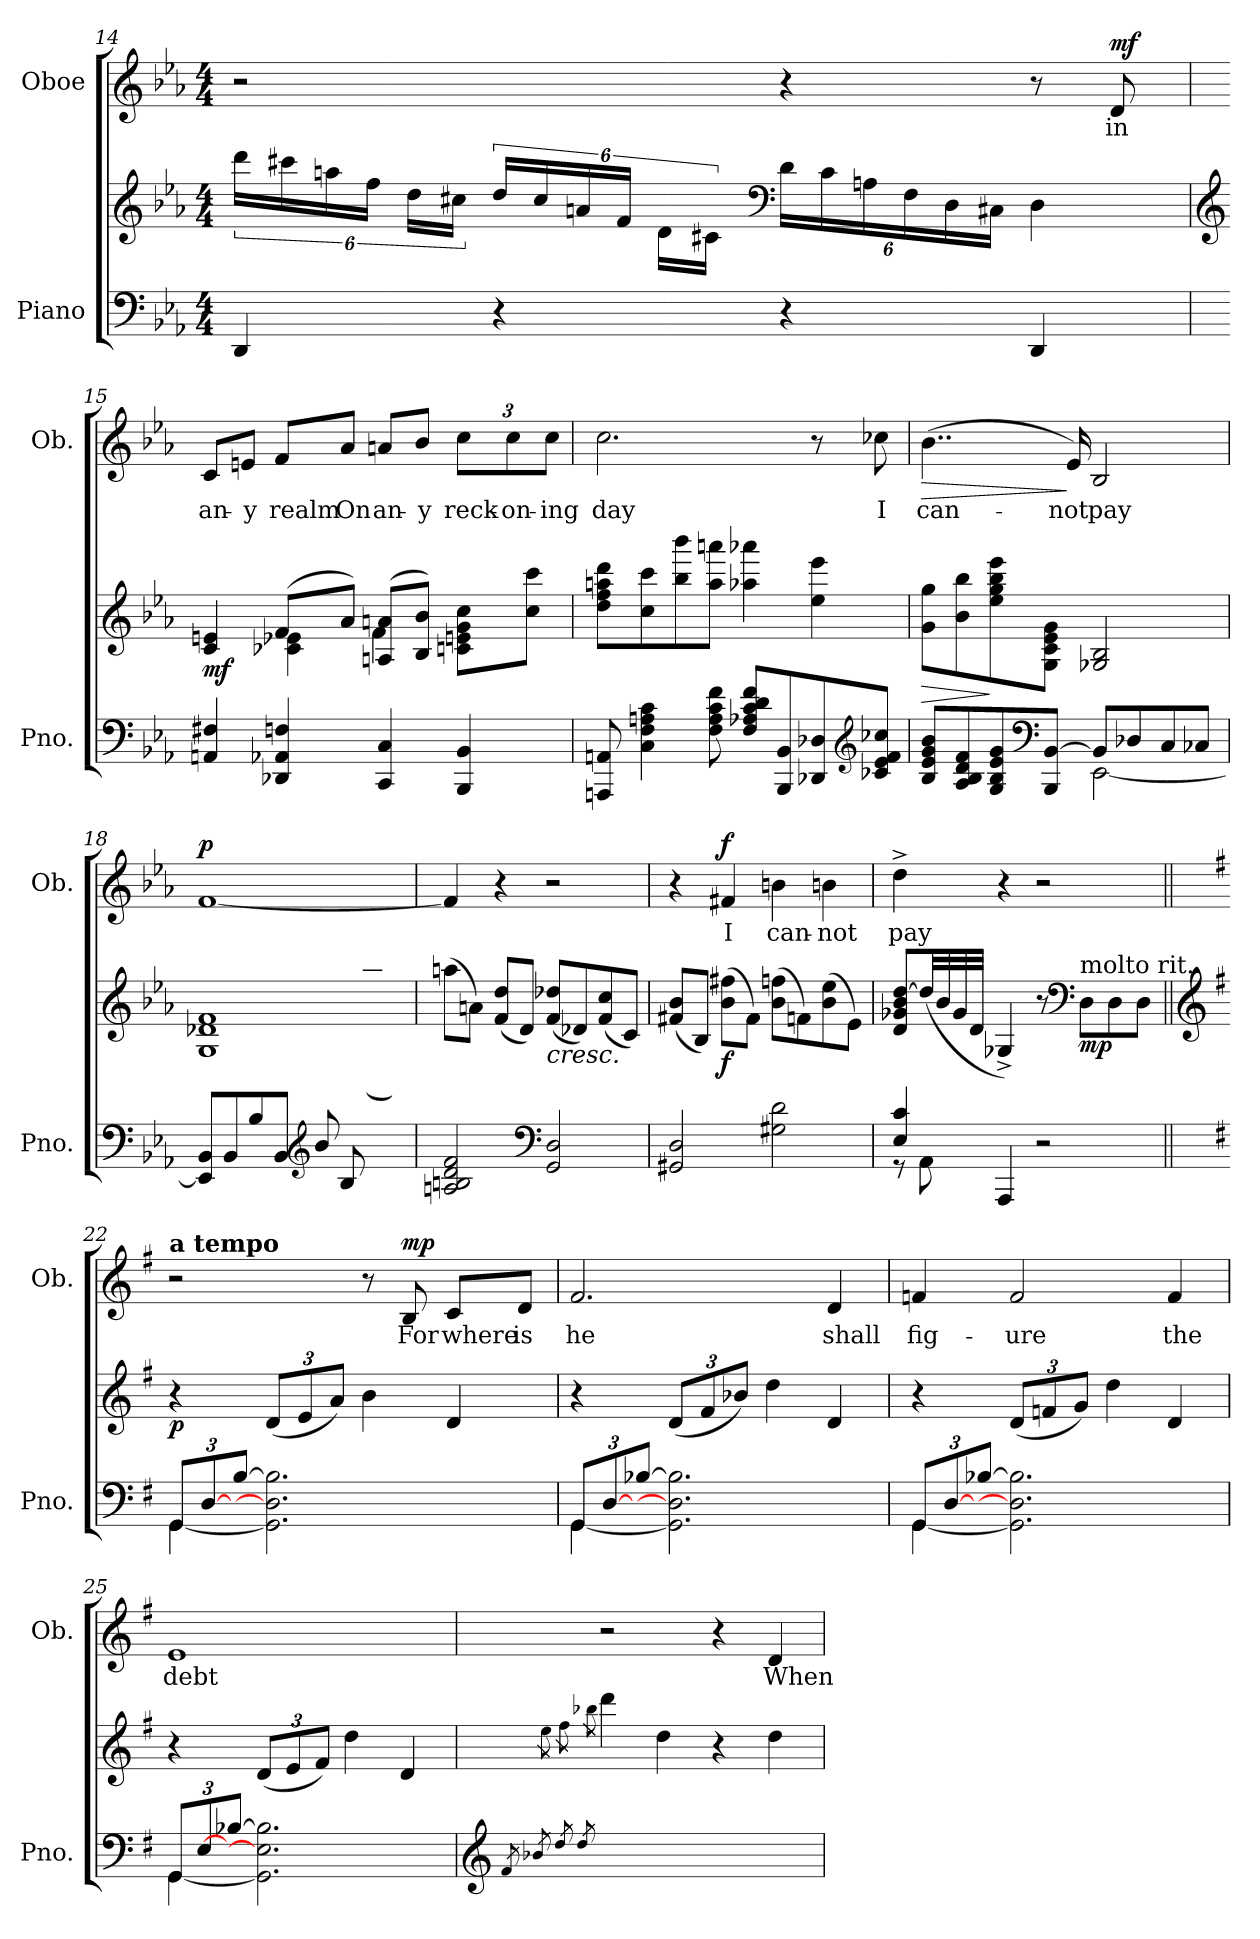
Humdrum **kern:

**kern	**kern	**dynam	**kern	**text	**dynam
*part2	*part2	*part2	*part1	*part1	*part1
*staff3	*staff2	*staff2/3	*staff1	*staff1	*staff1
*I"Piano	*	*	*I"Oboe	*	*
*I'Pno.	*	*	*I'Ob.	*	*
!!LO:LB:g=z
*clefF4	*clefG2	*	*clefG2	*	*
*k[b-e-a-]	*k[b-e-a-]	*	*k[b-e-a-]	*	*
*M4/4	*M4/4	*	*M4/4	*	*
=14	=14	=14	=14	=14	=14
4DD/	24ddd\LL	.	2r	.	.
.	24ccc#X\	.	.	.	.
.	24aan\	.	.	.	.
.	24ff\JJ	.	.	.	.
.	24dd\LL	.	.	.	.
.	24cc#X\JJ	.	.	.	.
4r	24dd/LL	.	.	.	.
.	24cc#/	.	.	.	.
.	24an/	.	.	.	.
.	24f/JJ	.	.	.	.
.	24d\LL	.	.	.	.
.	24c#X\JJ	.	.	.	.
*	*clefF4	*	*	*	*
*	*Xbrackettup	*	*	*	*
4r	24d\LL	.	4r	.	.
.	24c#\	.	.	.	.
.	24An\	.	.	.	.
.	24F\	.	.	.	.
.	24D\	.	.	.	.
.	24C#X\JJ	.	.	.	.
4DD/	4D\	.	8r	.	.
!	!	!	!	!LO:LY:b	!LO:DY:b
.	.	.	8d/	in	mf
=15	=15	=15	=15	=15	=15
*	*clefG2	*	*	*	*
*	*^	*	*	*	*
!	!	!	!LO:DY:b	!	!LO:LY:b	!
4AAn/ 4F#X/	4c/ 4en/	4ryy	mf	8c/L	an-	.
!	!	!	!	!	!LO:LY:b	!
.	.	.	.	8en/J	-y	.
!	!	!	!	!	!LO:LY:b	!
4DD-X/ 4AA-X/ 4Fn/	(8f/L	4c-X\ 4e-X\	.	8f/L	realm	.
!	!	!	!	!	!LO:LY:b	!
.	8a-/J)	.	.	8a-/J	On	.
!	!	!	!	!	!LO:LY:b	!
4CC/ 4C/	(8An/ 8an/L	4f\	.	8an/L	an-	.
!	!	!	!	!	!LO:LY:b	!
.	8B-/ 8b-/J)	.	.	8b-/J	-y	.
!	!	!	!	!	!LO:LY:b	!
4BBB-/ 4BB-/	8cn\ 8en\ 8g\ 8cc\L	4ryy	.	12cc\L	reck-	.
!	!	!	!	!	!LO:LY:b	!
.	.	.	.	12cc\	-on-	.
.	8cc\ 8ccc\J	.	.	.	.	.
!	!	!	!	!	!LO:LY:b	!
.	.	.	.	12cc\J	-ing	.
*	*v	*v	*	*	*	*
!!LO:LB:g=z
=16	=16	=16	=16	=16	=16
!	!	!	!	!LO:LY:b	!
8AAAn/ 8AAn/	8dd\ 8ff\ 8aan\ 8ddd\L	.	2.cc\	day	.
4C\ 4F\ 4An\ 4c\	8cc\ 8ccc\	.	.	.	.
.	8bb-\ 8bbb-\	.	.	.	.
8F\ 8A\ 8c\ 8f\	8aa\ 8aaan\J	.	.	.	.
8F/ 8A-X/ 8c/ 8d/ 8f/L	4aa-X\ 4aaa-X\	.	.	.	.
8BBB-/ 8BB-/	.	.	.	.	.
8DD-X/ 8D-X/	4ee-\ 4eee-\	.	8r	.	.
*clefG2	*	*	*	*	*
!	!	!	!	!LO:LY:b	!
8c-X/ 8e-/ 8f/ 8cc-X/J	.	.	8cc-X\	I	.
=17	=17	=17	=17	=17	=17
*^	*	*	*	*	*
!	!	!	!LO:HP:b	!	!LO:LY:b	!LO:HP:b
8B-/ 8e-/ 8g/ 8b-/L	2ryy	8g\ 8gg\L	>	(4..b-\	can-	>
8A-/ 8B-/ 8d/ 8f/	.	8b-\ 8bb-\	.	.	.	.
8G/ 8B-/ 8e-/ 8g/	.	8ee-\ 8gg\ 8bb-\ 8eee-\	]	.	.	.
*clefF4	*	*	*	*	*	*
8BBB-/ [8BB-/J	.	8G\ 8c\ 8e-\ 8g\J	.	.	.	.
!	!	!	!	!	!LO:LY:b	!
.	.	.	.	16e-/)	-not	]
!	!	!	!	!	!LO:LY:b	!
8BB-/L]	[2EE-\	2G-X/ 2B-/	.	2B-/	pay	.
8D-X/	.	.	.	.	.	.
8C/	.	.	.	.	.	.
8C-X/J	.	.	.	.	.	.
*v	*v	*	*	*	*	*
=18	=18	=18	=18	=18	=18
*	*^	*	*	*	*
!	!	!	!	!	!	!LO:DY:b
8EE-/] 8BB-/L	1G 1d-X 1f	2.ryy	.	[1f	.	p
8BB-/	.	.	.	.	.	.
8B-/	.	.	.	.	.	.
8BB-/J	.	.	.	.	.	.
*clefG2	*	*	*	*	*	*
8b-/L	.	.	.	.	.	.
8B-/	.	.	.	.	.	.
4ryy	.	(8bb-\	.	.	.	.
.	.	8b-\J)	.	.	.	.
*	*v	*v	*	*	*	*
!!LO:PB:g=z
=19	=19	=19	=19	=19	=19
2An/ 2Bn/ 2d/ 2f/	(8aan\L	.	4f/]	.	.
.	8an\J)	.	.	.	.
.	(8f/ 8dd/L	.	4r	.	.
.	8d/J)	.	.	.	.
*clefF4	*	*	*	*	*
!	!LO:TX:b:i:t=cresc.	!	!	!	!
2GG/ 2D/	(8f/ 8dd-X/L	.	2r	.	.
.	8d-X/)	.	.	.	.
.	(8f/ 8cc/	.	.	.	.
.	8c/J)	.	.	.	.
=20	=20	=20	=20	=20	=20
2GG#X/ 2D/	(8f#X/ 8b-/L	.	4r	.	.
.	8B-/J)	.	.	.	.
!	!	!LO:DY:b	!	!LO:LY:b	!LO:DY:b
.	(8b-\ 8ff#X\L	f	4f#X/	I	f
.	8f#\J)	.	.	.	.
!	!	!	!	!LO:LY:b	!
2G#X\ 2d\	(8b-\ 8ffn\L	.	4bn\	can-	.
.	8fn\)	.	.	.	.
!	!	!	!	!LO:LY:b	!
.	(8b-\ 8ee-\	.	4bn\	-not	.
.	8e-\J)	.	.	.	.
=21	=21	=21	=21	=21	=21
*^	*	*	*	*	*
!	!	!	!	!	!LO:LY:b	!
4E-/ 4c/	8r	8d/ 8g-X/ 8b-/ [8dd/L	.	4dd^\	pay	.
.	8AA-\	(32dd/LL]	.	.	.	.
.	.	32b-/	.	.	.	.
.	.	32g-/	.	.	.	.
.	.	32d/JJJ	.	.	.	.
4AAA-/	2.ryy	4G-X^/)	.	4r	.	.
2r	.	8r	.	2r	.	.
*	*	*clefF4	*	*	*	*
!	!	!LO:TX:a:t=molto rit.	!	!	!	!
!	!	!	!LO:DY:b	!	!	!
.	.	8D\L	mp	.	.	.
.	.	8D\	.	.	.	.
.	.	8D\J	.	.	.	.
!!LO:LB:g=z
=22||	=22||	=22||	=22||	=22||	=22||	=22||
*	*	*clefG2	*	*	*	*
*k[f#]	*	*k[f#]	*	*k[f#]	*	*
*Xbrackettup	*	*	*	*	*	*
!	!	!	!	!LO:TX:a:B:t=a tempo	!	!
!	!	!	!LO:DY:b	!	!	!
12GG/L	[4GG\	4r	p	2r	.	.
[<12D/	.	.	.	.	.	.
[12B/J	.	.	.	.	.	.
2.GG\] 2.D\] 2.B\]	2.ryy	(12d/L	.	.	.	.
.	.	12e/	.	.	.	.
.	.	12a/J)	.	.	.	.
.	.	4b\	.	8r	.	.
!	!	!	!	!	!LO:LY:b	!LO:DY:b
.	.	.	.	8B/	For	mp
!	!	!	!	!	!LO:LY:b	!
.	.	4d/	.	8c/L	where	.
!	!	!	!	!	!LO:LY:b	!
.	.	.	.	8d/J	is	.
=23	=23	=23	=23	=23	=23	=23
!	!	!	!	!	!LO:LY:b	!
12GG/L	[4GG\	4r	.	2.f#/	he	.
[<12D/	.	.	.	.	.	.
[12B-X/J	.	.	.	.	.	.
2.GG\] 2.D\] 2.B-\]	2.ryy	(12d/L	.	.	.	.
.	.	12f#/	.	.	.	.
.	.	12b-X/J)	.	.	.	.
.	.	4dd\	.	.	.	.
!	!	!	!	!	!LO:LY:b	!
.	.	4d/	.	4d/	shall	.
=24	=24	=24	=24	=24	=24	=24
!	!	!	!	!	!LO:LY:b	!
12GG/L	[4GG\	4r	.	4fn/	fig-	.
[<12D/	.	.	.	.	.	.
[12B-X/J	.	.	.	.	.	.
!	!	!	!	!	!LO:LY:b	!
2.GG\] 2.D\] 2.B-\]	2.ryy	(12d/L	.	2f/	-ure	.
.	.	12fn/	.	.	.	.
.	.	12g/J)	.	.	.	.
.	.	4dd\	.	.	.	.
!	!	!	!	!	!LO:LY:b	!
.	.	4d/	.	4f/	the	.
!!LO:LB:g=z
=25	=25	=25	=25	=25	=25	=25
!	!	!	!	!	!LO:LY:b	!
12GG/L	[4GG\	4r	.	1e	debt	.
[<12E/	.	.	.	.	.	.
[12B-X/J	.	.	.	.	.	.
2.GG\] 2.E\] 2.B-\]	2.ryy	(12d/L	.	.	.	.
.	.	12e/	.	.	.	.
.	.	12f#/J)	.	.	.	.
.	.	4dd\	.	.	.	.
.	.	4d/	.	.	.	.
=26	=26	=26	=26	=26	=26	=26
*clefG2	*	*	*	*	*	*
8qf#/L	.	.	.	.	.	.
8qb-X/	.	8qee\	.	.	.	.
8qdd/	.	8qff#\	.	.	.	.
8qdd/	.	8qbb-X\J	.	.	.	.
1ryy	1ryy	4ddd\	.	2r	.	.
.	.	4dd\	.	.	.	.
.	.	4r	.	4r	.	.
!	!	!	!	!	!LO:LY:b	!
.	.	4dd\	.	4d/	When	.
*v	*v	*	*	*	*	*
=	=	=	=	=	=
*-	*-	*-	*-	*-	*-
